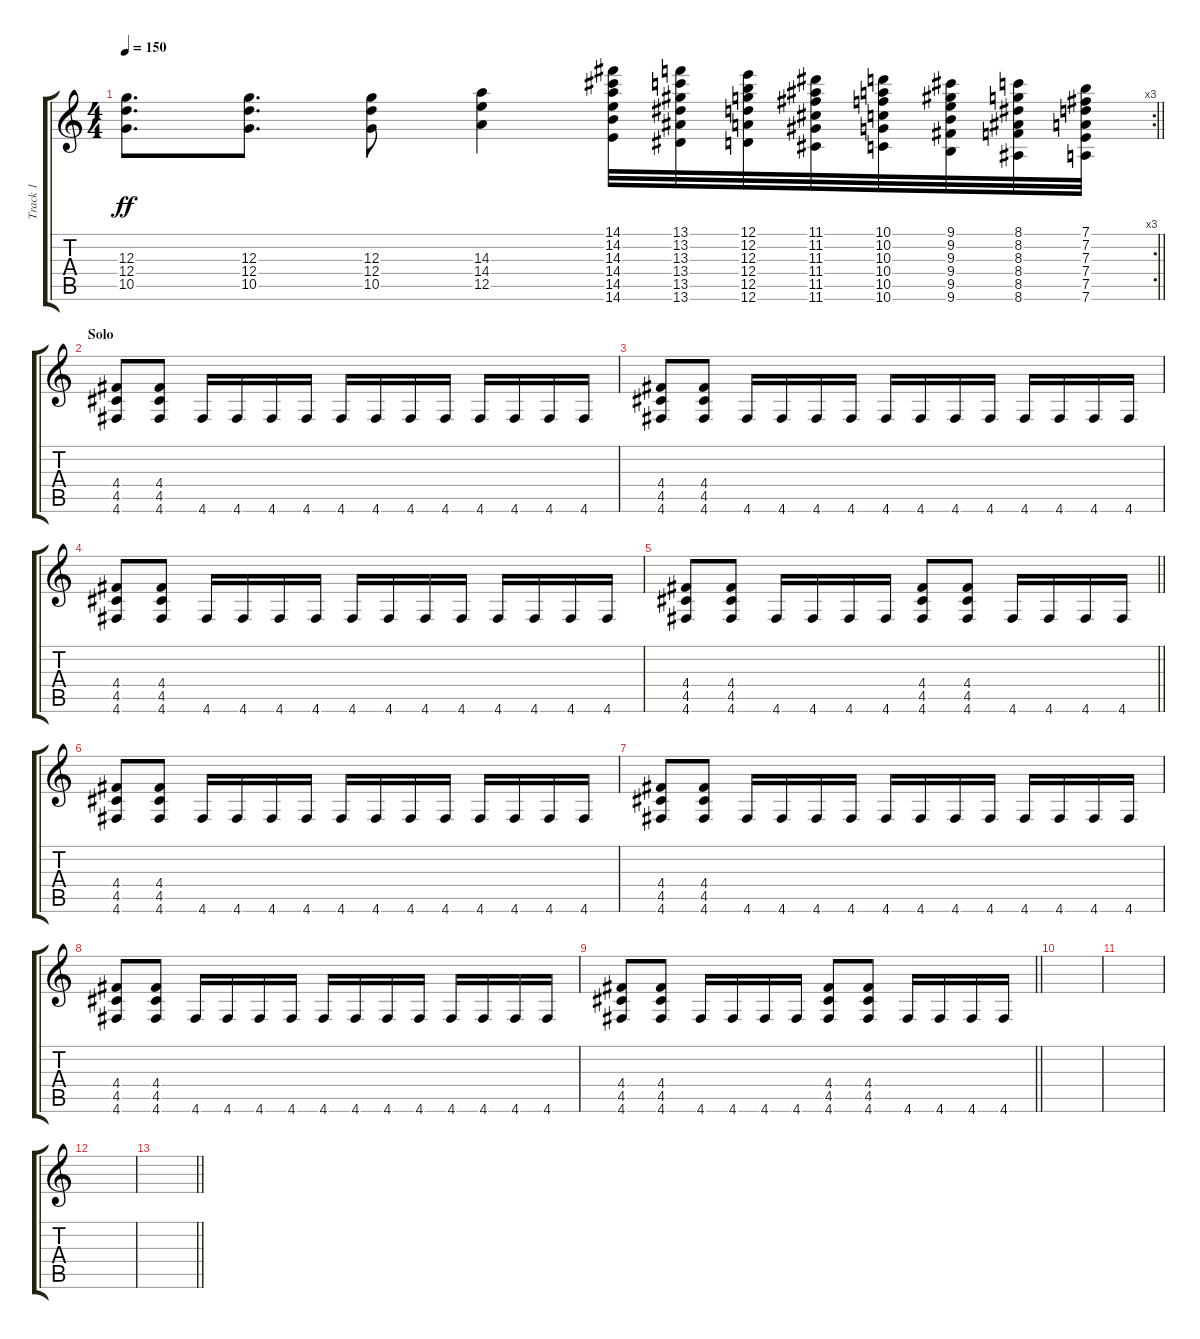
\track ("Track 1" "Track 1") {instrument distortionguitar}
\staff {score tabs}
\tuning (E4 B3 G3 D3 A2 D2) {hide}
\rc 3
\ts (4 4)
\tempo 150
\clef g2
\barLineRight lightlight
\ks c
(12.3 12.4 10.5).8{d dy ff} (12.3 12.4 10.5).8{d} (12.3 12.4 10.5).8 (14.3 14.4 12.5).4 (14.1 14.2 14.3 14.4 14.5 14.6).32 (13.1 13.2 13.3 13.4 13.5 13.6).32 (12.1 12.2 12.3 12.4 12.5 12.6).32 (11.1 11.2 11.3 11.4 11.5 11.6).32 (10.1 10.2 10.3 10.4 10.5 10.6).32 (9.1 9.2 9.3 9.4 9.5 9.6).32 (8.1 8.2 8.3 8.4 8.5 8.6).32 (7.1 7.2 7.3 7.4 7.5 7.6).32 |
\section ("" "Solo")
(4.4 4.5 4.6).8 (4.4 4.5 4.6).8 4.6.16 4.6.16 4.6.16 4.6.16 4.6.16 4.6.16 4.6.16 4.6.16 4.6.16 4.6.16 4.6.16 4.6.16 |
(4.4 4.5 4.6).8 (4.4 4.5 4.6).8 4.6.16 4.6.16 4.6.16 4.6.16 4.6.16 4.6.16 4.6.16 4.6.16 4.6.16 4.6.16 4.6.16 4.6.16 |
(4.4 4.5 4.6).8 (4.4 4.5 4.6).8 4.6.16 4.6.16 4.6.16 4.6.16 4.6.16 4.6.16 4.6.16 4.6.16 4.6.16 4.6.16 4.6.16 4.6.16 |
\barLineRight lightlight
(4.4 4.5 4.6).8 (4.4 4.5 4.6).8 4.6.16 4.6.16 4.6.16 4.6.16 (4.4 4.5 4.6).8 (4.4 4.5 4.6).8 4.6.16 4.6.16 4.6.16 4.6.16 |
(4.4 4.5 4.6).8 (4.4 4.5 4.6).8 4.6.16 4.6.16 4.6.16 4.6.16 4.6.16 4.6.16 4.6.16 4.6.16 4.6.16 4.6.16 4.6.16 4.6.16 |
(4.4 4.5 4.6).8 (4.4 4.5 4.6).8 4.6.16 4.6.16 4.6.16 4.6.16 4.6.16 4.6.16 4.6.16 4.6.16 4.6.16 4.6.16 4.6.16 4.6.16 |
(4.4 4.5 4.6).8 (4.4 4.5 4.6).8 4.6.16 4.6.16 4.6.16 4.6.16 4.6.16 4.6.16 4.6.16 4.6.16 4.6.16 4.6.16 4.6.16 4.6.16 |
\barLineRight lightlight
(4.4 4.5 4.6).8 (4.4 4.5 4.6).8 4.6.16 4.6.16 4.6.16 4.6.16 (4.4 4.5 4.6).8 (4.4 4.5 4.6).8 4.6.16 4.6.16 4.6.16 4.6.16 |
|
|
|
\barLineRight lightlight
